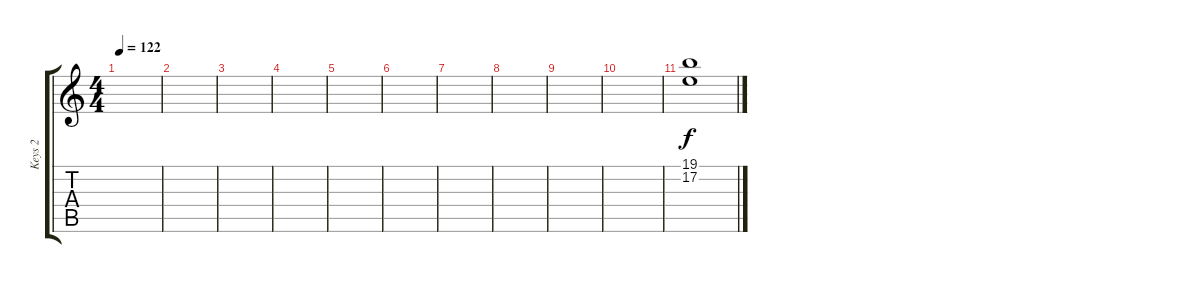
\track ("Keys 2" "Keys 2") {instrument lead3calliope}
\staff {score tabs}
\tuning (E4 B3 G3 D3 A2 E2) {hide}
\ts (4 4)
\tempo 122
\clef g2
\ks c
|
|
|
|
|
|
|
|
|
|
(19.1 17.2).1{volume 13 instrument orchestrahit}
